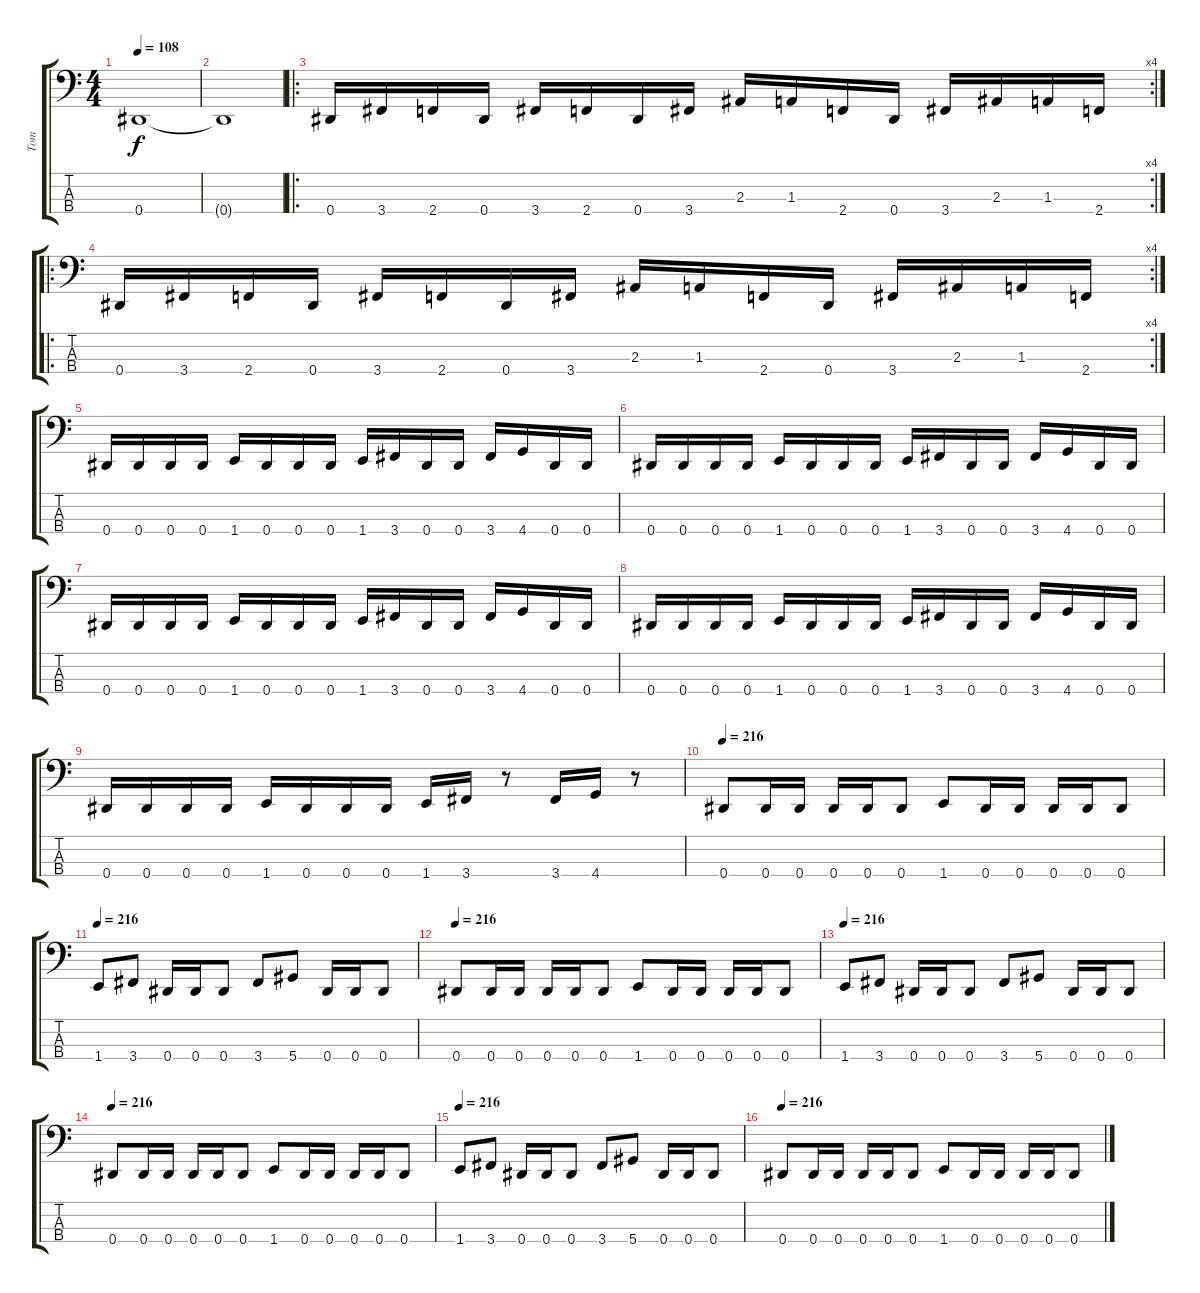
\track ("Tom" "Tom") {instrument electricbasspick}
\staff {score tabs}
\tuning (Gb2 Db2 Ab1 Eb1) {hide}
\ts (4 4)
\tempo 108
\clef f4
\ks c
0.4{t}.1{dy f} |
0.4{t}.1 |
\ro
\rc 4
0.4.16 3.4.16 2.4.16 0.4.16 3.4.16 2.4.16 0.4.16 3.4.16 2.3.16 1.3.16 2.4.16 0.4.16 3.4.16 2.3.16 1.3.16 2.4.16 |
\ro
\rc 4
0.4.16 3.4.16 2.4.16 0.4.16 3.4.16 2.4.16 0.4.16 3.4.16 2.3.16 1.3.16 2.4.16 0.4.16 3.4.16 2.3.16 1.3.16 2.4.16 |
0.4.16 0.4.16 0.4.16 0.4.16 1.4.16 0.4.16 0.4.16 0.4.16 1.4.16 3.4.16 0.4.16 0.4.16 3.4.16 4.4.16 0.4.16 0.4.16 |
0.4.16 0.4.16 0.4.16 0.4.16 1.4.16 0.4.16 0.4.16 0.4.16 1.4.16 3.4.16 0.4.16 0.4.16 3.4.16 4.4.16 0.4.16 0.4.16 |
0.4.16 0.4.16 0.4.16 0.4.16 1.4.16 0.4.16 0.4.16 0.4.16 1.4.16 3.4.16 0.4.16 0.4.16 3.4.16 4.4.16 0.4.16 0.4.16 |
0.4.16 0.4.16 0.4.16 0.4.16 1.4.16 0.4.16 0.4.16 0.4.16 1.4.16 3.4.16 0.4.16 0.4.16 3.4.16 4.4.16 0.4.16 0.4.16 |
0.4.16 0.4.16 0.4.16 0.4.16 1.4.16 0.4.16 0.4.16 0.4.16 1.4.16 3.4.16 r.8 3.4.16 4.4.16 r.8 |
\tempo 216
0.4.8 0.4.16 0.4.16 0.4.16 0.4.16 0.4.8 1.4.8 0.4.16 0.4.16 0.4.16 0.4.16 0.4.8 |
\tempo 216
1.4.8 3.4.8 0.4.16 0.4.16 0.4.8 3.4.8 5.4.8 0.4.16 0.4.16 0.4.8 |
\tempo 216
0.4.8 0.4.16 0.4.16 0.4.16 0.4.16 0.4.8 1.4.8 0.4.16 0.4.16 0.4.16 0.4.16 0.4.8 |
\tempo 216
1.4.8 3.4.8 0.4.16 0.4.16 0.4.8 3.4.8 5.4.8 0.4.16 0.4.16 0.4.8 |
\tempo 216
0.4.8 0.4.16 0.4.16 0.4.16 0.4.16 0.4.8 1.4.8 0.4.16 0.4.16 0.4.16 0.4.16 0.4.8 |
\tempo 216
1.4.8 3.4.8 0.4.16 0.4.16 0.4.8 3.4.8 5.4.8 0.4.16 0.4.16 0.4.8 |
\tempo 216
0.4.8 0.4.16 0.4.16 0.4.16 0.4.16 0.4.8 1.4.8 0.4.16 0.4.16 0.4.16 0.4.16 0.4.8
